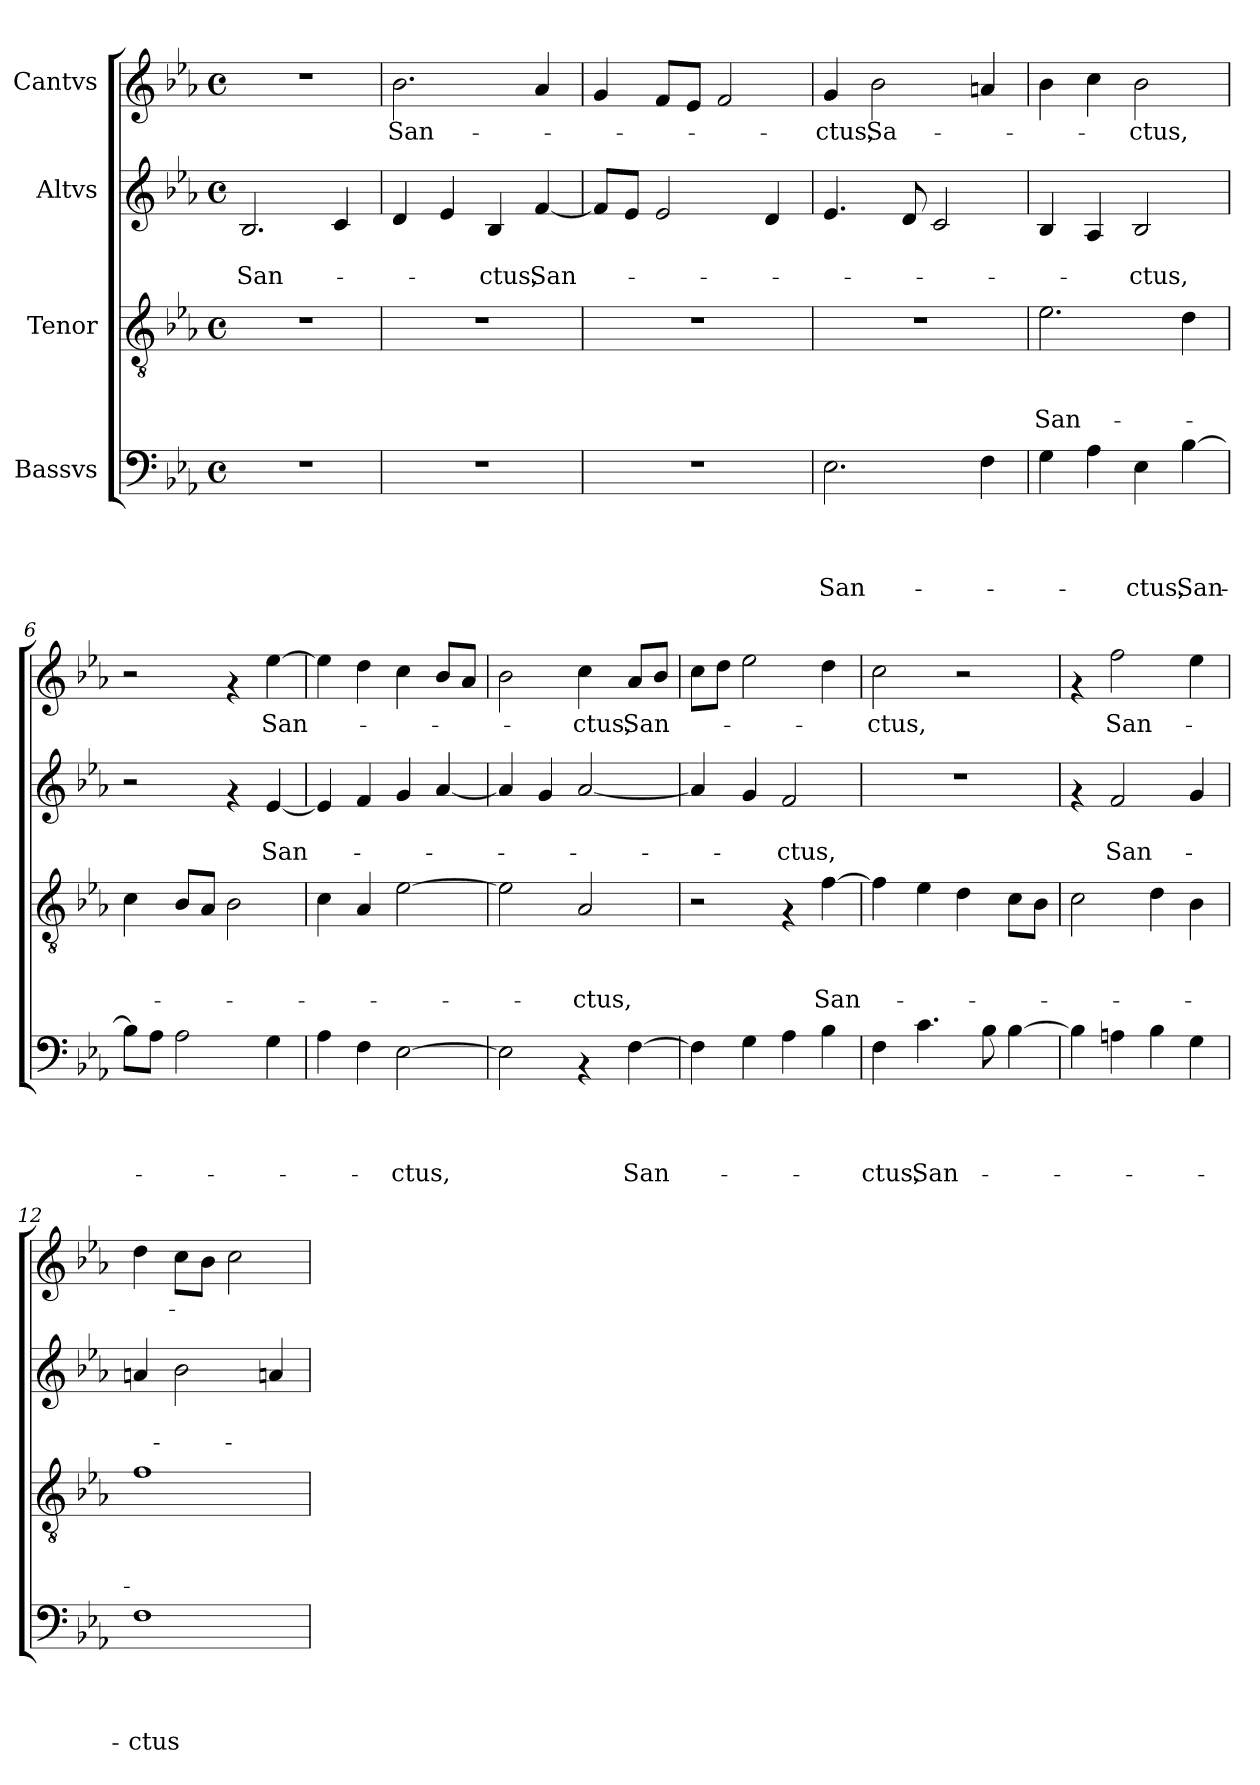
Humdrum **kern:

**kern	**text	**text	**text	**text	**kern	**text	**text	**text	**kern	**text	**text	**kern	**text
*part4	*part4	*part4	*part4	*part4	*part3	*part3	*part3	*part3	*part2	*part2	*part2	*part1	*part1
*staff4	*staff4	*staff4	*staff4	*staff4	*staff3	*staff3	*staff3	*staff3	*staff2	*staff2	*staff2	*staff1	*staff1
*I"Bassvs	*	*	*	*	*I"Tenor	*	*	*	*I"Altvs	*	*	*I"Cantvs	*
*clefF4	*	*	*	*	*clefGv2	*	*	*	*clefG2	*	*	*clefG2	*
*k[b-e-a-]	*	*	*	*	*k[b-e-a-]	*	*	*	*k[b-e-a-]	*	*	*k[b-e-a-]	*
*E-:	*	*	*	*	*E-:	*	*	*	*E-:	*	*	*E-:	*
*M4/4	*	*	*	*	*M4/4	*	*	*	*M4/4	*	*	*M4/4	*
*met(c)	*	*	*	*	*met(c)	*	*	*	*met(c)	*	*	*met(c)	*
=1	=1	=1	=1	=1	=1	=1	=1	=1	=1	=1	=1	=1	=1
!	!	!	!	!	!	!	!	!	!	!	!LO:LY:b	!	!
1r	.	.	.	.	1r	.	.	.	2.B-/	.	San-	1r	.
.	.	.	.	.	.	.	.	.	4c/	.	.	.	.
=2	=2	=2	=2	=2	=2	=2	=2	=2	=2	=2	=2	=2	=2
!	!	!	!	!	!	!	!	!	!	!	!	!	!LO:LY:b
1r	.	.	.	.	1r	.	.	.	4d/	.	.	2.b-\	San-
.	.	.	.	.	.	.	.	.	4e-/	.	.	.	.
!	!	!	!	!	!	!	!	!	!	!	!LO:LY:b	!	!
.	.	.	.	.	.	.	.	.	4B-/	.	-ctus,	.	.
!	!	!	!	!	!	!	!	!	!	!	!LO:LY:b	!	!
.	.	.	.	.	.	.	.	.	[<4f/	.	San-	4a-/	.
=3	=3	=3	=3	=3	=3	=3	=3	=3	=3	=3	=3	=3	=3
1r	.	.	.	.	1r	.	.	.	8f/L]	.	.	4g/	.
.	.	.	.	.	.	.	.	.	8e-/J	.	.	.	.
.	.	.	.	.	.	.	.	.	2e-/	.	.	8f/L	.
.	.	.	.	.	.	.	.	.	.	.	.	8e-/J	.
.	.	.	.	.	.	.	.	.	.	.	.	2f/	.
.	.	.	.	.	.	.	.	.	4d/	.	.	.	.
=4	=4	=4	=4	=4	=4	=4	=4	=4	=4	=4	=4	=4	=4
!	!	!	!	!LO:LY:b	!	!	!	!	!	!	!	!	!LO:LY:b
2.E-\	.	.	.	San-	1r	.	.	.	4.e-/	.	.	4g/	-ctus,
!	!	!	!	!	!	!	!	!	!	!	!	!	!LO:LY:b
.	.	.	.	.	.	.	.	.	.	.	.	2b-\	Sa-
.	.	.	.	.	.	.	.	.	8d/	.	.	.	.
.	.	.	.	.	.	.	.	.	2c/	.	.	.	.
4F\	.	.	.	.	.	.	.	.	.	.	.	4an/	.
=5	=5	=5	=5	=5	=5	=5	=5	=5	=5	=5	=5	=5	=5
!	!	!	!	!	!	!	!	!LO:LY:b	!	!	!	!	!
4G\	.	.	.	.	2.e-\	.	.	San-	4B-/	.	.	4b-\	.
4A-\	.	.	.	.	.	.	.	.	4A-/	.	.	4cc\	.
!	!	!	!	!LO:LY:b	!	!	!	!	!	!	!LO:LY:b	!	!LO:LY:b
4E-\	.	.	.	-ctus,	.	.	.	.	2B-/	.	-ctus,	2b-\	-ctus,
!	!	!	!	!LO:LY:b	!	!	!	!	!	!	!	!	!
[>4B-\	.	.	.	San-	4d\	.	.	.	.	.	.	.	.
=6	=6	=6	=6	=6	=6	=6	=6	=6	=6	=6	=6	=6	=6
8B-\L]	.	.	.	.	4c\	.	.	.	2r	.	.	2r	.
8A-\J	.	.	.	.	.	.	.	.	.	.	.	.	.
2A-\	.	.	.	.	8B-/L	.	.	.	.	.	.	.	.
.	.	.	.	.	8A-/J	.	.	.	.	.	.	.	.
.	.	.	.	.	2B-\	.	.	.	4rf	.	.	4rf	.
!	!	!	!	!	!	!	!	!	!	!	!LO:LY:b	!	!LO:LY:b
4G\	.	.	.	.	.	.	.	.	[<4e-/	.	San-	[<4ee-\	San-
!!LO:LB:g=z
=7	=7	=7	=7	=7	=7	=7	=7	=7	=7	=7	=7	=7	=7
4A-\	.	.	.	.	4c\	.	.	.	4e-/]	.	.	4ee-\]	.
4F\	.	.	.	.	4A-/	.	.	.	4f/	.	.	4dd\	.
!	!	!	!	!LO:LY:b	!	!	!	!	!	!	!	!	!
[>2E-\	.	.	.	-ctus,	[>2e-\	.	.	.	4g/	.	.	4cc\	.
.	.	.	.	.	.	.	.	.	[<4a-/	.	.	8b-/L	.
.	.	.	.	.	.	.	.	.	.	.	.	8a-/J	.
=8	=8	=8	=8	=8	=8	=8	=8	=8	=8	=8	=8	=8	=8
2E-\]	.	.	.	.	2e-\]	.	.	.	4a-/]	.	.	2b-\	.
.	.	.	.	.	.	.	.	.	4g/	.	.	.	.
!	!	!	!	!	!	!	!	!LO:LY:b	!	!	!	!	!LO:LY:b
4rAA	.	.	.	.	2A-/	.	.	-ctus,	[<2a-/	.	.	4cc\	-ctus,
!	!	!	!	!LO:LY:b	!	!	!	!	!	!	!	!	!LO:LY:b
[>4F\	.	.	.	San-	.	.	.	.	.	.	.	8a-/L	San-
.	.	.	.	.	.	.	.	.	.	.	.	8b-/J	.
=9	=9	=9	=9	=9	=9	=9	=9	=9	=9	=9	=9	=9	=9
4F\]	.	.	.	.	2r	.	.	.	4a-/]	.	.	8cc\L	.
.	.	.	.	.	.	.	.	.	.	.	.	8dd\J	.
4G\	.	.	.	.	.	.	.	.	4g/	.	.	2ee-\	.
!	!	!	!	!	!	!	!	!	!	!	!LO:LY:b	!	!
4A-\	.	.	.	.	4rF	.	.	.	2f/	.	-ctus,	.	.
!	!	!	!	!	!	!	!	!LO:LY:b	!	!	!	!	!
4B-\	.	.	.	.	[>4f\	.	.	San-	.	.	.	4dd\	.
=10	=10	=10	=10	=10	=10	=10	=10	=10	=10	=10	=10	=10	=10
!	!	!	!	!LO:LY:b	!	!	!	!	!	!	!	!	!LO:LY:b
4F\	.	.	.	-ctus,	4f\]	.	.	.	1r	.	.	2cc\	-ctus,
!	!	!	!	!LO:LY:b	!	!	!	!	!	!	!	!	!
4.c\	.	.	.	San-	4e-\	.	.	.	.	.	.	.	.
.	.	.	.	.	4d\	.	.	.	.	.	.	2r	.
8B-\	.	.	.	.	.	.	.	.	.	.	.	.	.
[>4B-\	.	.	.	.	8c\L	.	.	.	.	.	.	.	.
.	.	.	.	.	8B-\J	.	.	.	.	.	.	.	.
=11	=11	=11	=11	=11	=11	=11	=11	=11	=11	=11	=11	=11	=11
4B-\]	.	.	.	.	2c\	.	.	.	4rf	.	.	4rf	.
!	!	!	!	!	!	!	!	!	!	!	!LO:LY:b	!	!LO:LY:b
4An\	.	.	.	.	.	.	.	.	2f/	.	San-	2ff\	San-
4B-\	.	.	.	.	4d\	.	.	.	.	.	.	.	.
4G\	.	.	.	.	4B-\	.	.	.	4g/	.	.	4ee-\	.
=12	=12	=12	=12	=12	=12	=12	=12	=12	=12	=12	=12	=12	=12
!	!	!	!	!LO:LY:b	!	!	!	!	!	!	!	!	!
1F	.	.	.	-ctus	1f	.	.	.	4an/	.	.	4dd\	.
.	.	.	.	.	.	.	.	.	2b-\	.	.	8cc\L	.
.	.	.	.	.	.	.	.	.	.	.	.	8b-\J	.
.	.	.	.	.	.	.	.	.	.	.	.	2cc\	.
.	.	.	.	.	.	.	.	.	4an/	.	.	.	.
=	=	=	=	=	=	=	=	=	=	=	=	=	=
*-	*-	*-	*-	*-	*-	*-	*-	*-	*-	*-	*-	*-	*-
